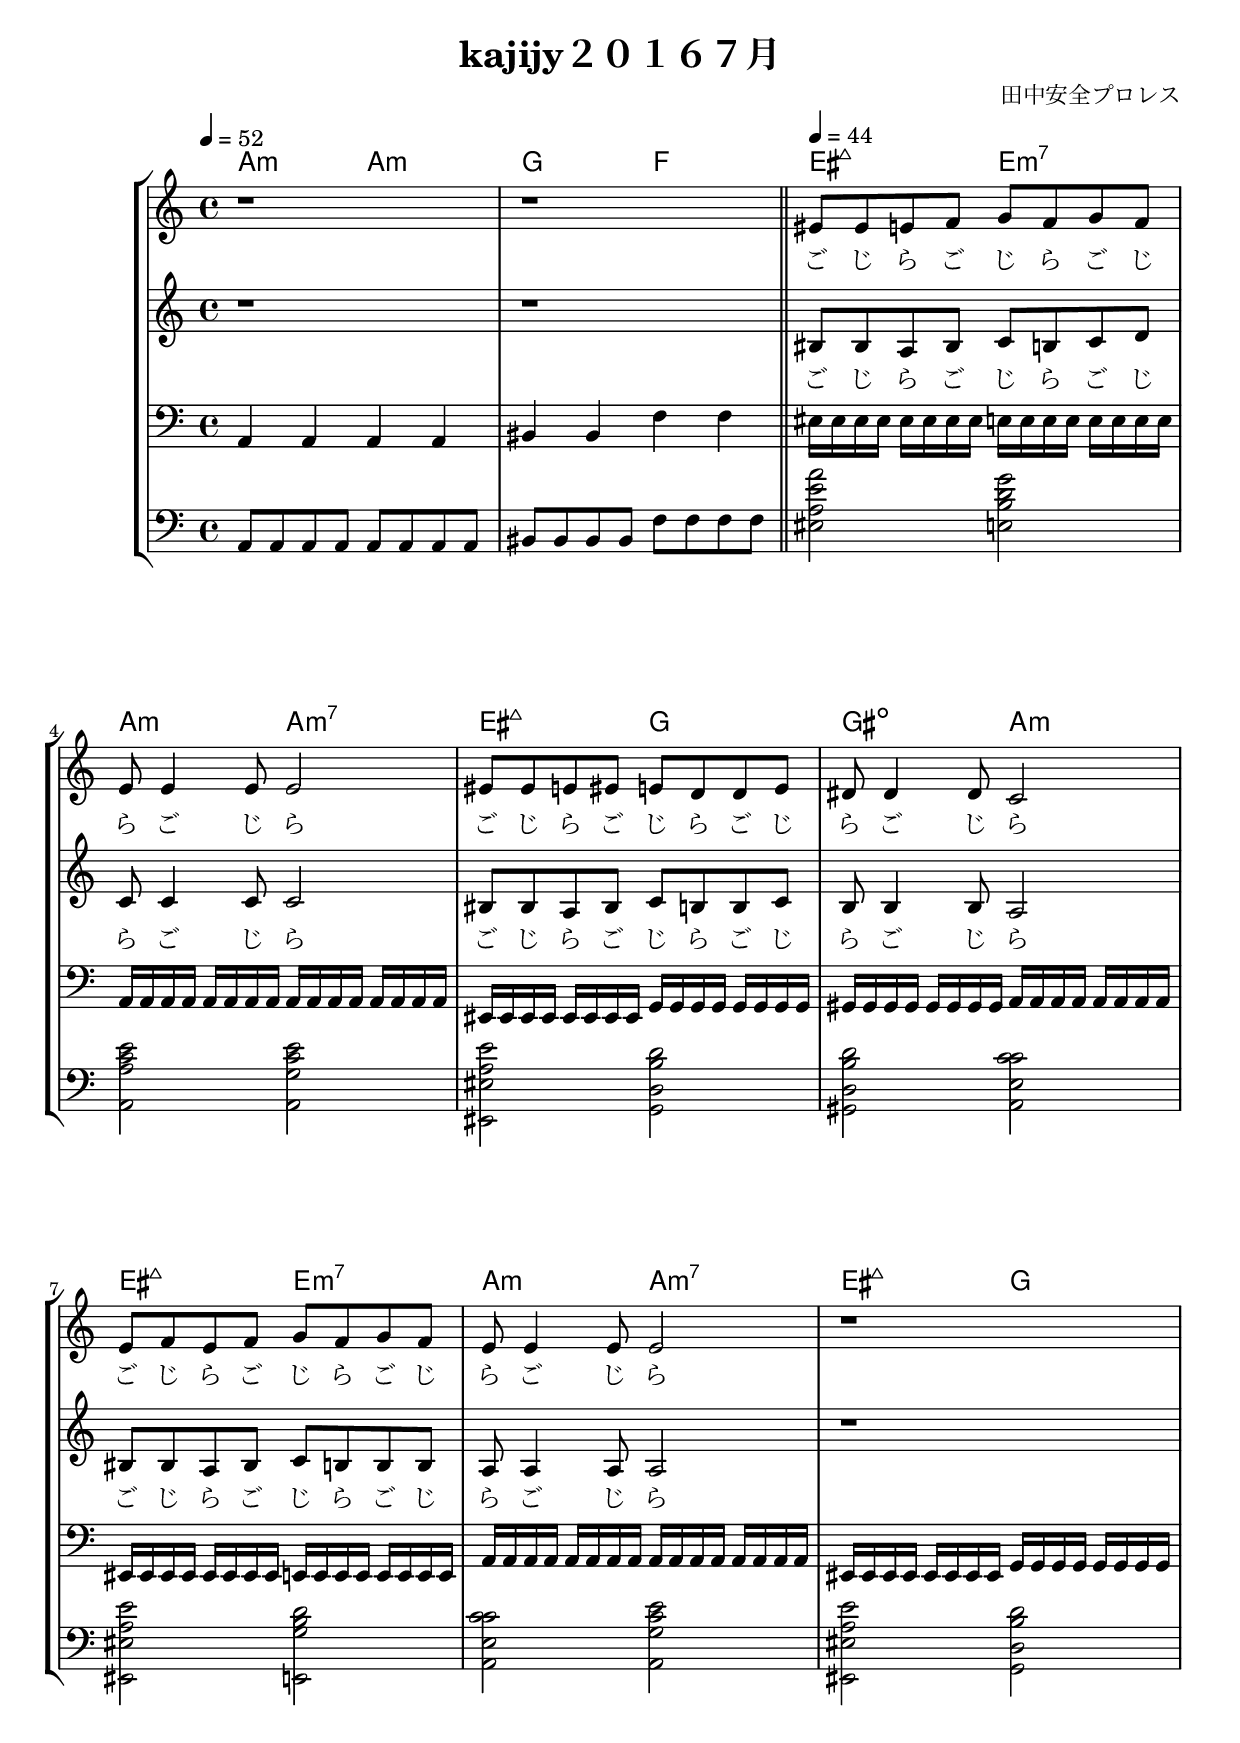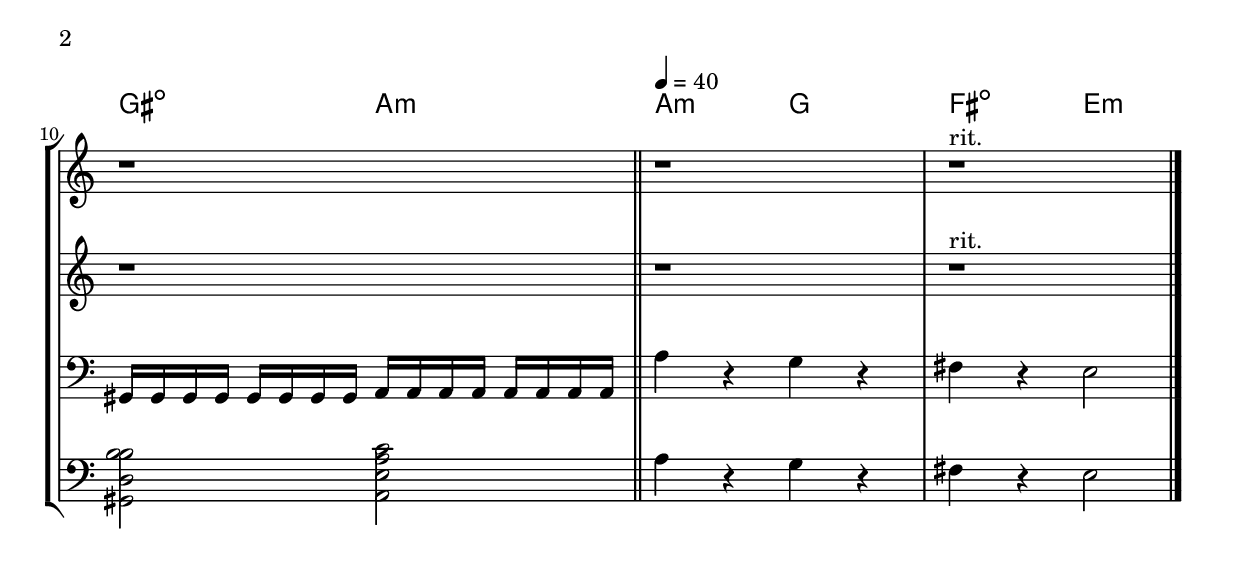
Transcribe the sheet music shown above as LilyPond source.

\version "2.12.1"

\header {
	title = \markup {kajijy２０１６７月}
	composer = \markup \center-column {田中安全プロレス}
}

harmony = \chordmode {
	a2:m a:m g f 

	eis:maj7 e:min7 a:m a:min7 eis:maj7 g gis:dim a:m eis:maj7 e:min7 a:m a:min7 eis:maj7 g gis:dim a:m 

	a:m g fis:dim e:m 
}

melody = {
	\key c \major
	\tempo 4 = 52
	r1 | r1   
	\set Staff.midiInstrument = #"Alto Sax"
		\tempo 4 = 44
eis'8  eis'8  e'8  f'8  g'8  f'8  g'8  f'8 
	e'8  e'4  e'8  e'2 
	eis'8  eis'8  e'8  eis'8  e'8  d'8  d'8  e'8 
	dis'8  dis'4  dis'8  c'2 
	e'8  f'8  e'8  f'8  g'8  f'8  g'8  f'8 
	e'8  e'4  e'8  e'2
	r1 r1 	\tempo 4 = 40
	r1 | r1^"rit." \bar "|."
}

words = \lyricmode {
	
	ご  じ  ら  ご  じ  ら  ご  じ  ら  ご  じ  ら  ご  じ  ら  ご  じ  ら  ご  じ  ら  ご  じ  ら  ご  じ  ら  ご  じ  ら  ご  じ  ら  ご  じ  ら  
	
}

secondmelody = {
	\key c \major
	\tempo 4 = 52
	r1 | r1   
	\set Staff.midiInstrument = #"Alto Sax"
		\tempo 4 = 44
bis8  bis8  a8  bis8  c'8  b8  c'8  d'8 
	c'8  c'4  c'8  c'2 
	bis8  bis8  a8  bis8  c'8  b8  b8  c'8 
	b8  b4  b8  a2 
	bis8  bis8  a8  bis8  c'8  b8  b8  b8 
	a8  a4  a8  a2
	r1 r1 	\tempo 4 = 40
	r1 | r1^"rit." \bar "|."
}

secondwords = \lyricmode {
	
	ご  じ  ら  ご  じ  ら  ご  じ  ら  ご  じ  ら  ご  じ  ら  ご  じ  ら  ご  じ  ら  ご  じ  ら  ご  じ  ら  ご  じ  ら  ご  じ  ら  ご  じ  ら  
	
}

tempochange = {
	\tempo 4 = 52
	r1 | r1 \bar "||"
	\tempo 4 = 44
	r1 | r1 | r1 | r1 | r1 | r1 | r1 | r1 \bar "||"
	\tempo 4 = 40
	r1 | \tempo 4 = 30 r2 \tempo 4 = 26 r2 \bar "|."
}

mainacc = {
	\clef bass
	\set Staff.midiInstrument = #"Alto Sax"
	\key c \major
	\tempo 4 = 52
	a,4 a,4
	a,4 a,4
	bis,4 bis,4
	f4 f4
	\bar "||"

	\set Staff.midiInstrument = #"Alto Sax"
	\tempo 4 = 44
	eis16 eis16 eis16 eis16 eis16 eis16 eis16 eis16
	e16 e16 e16 e16 e16 e16 e16 e16
	a,16 a,16 a,16 a,16 a,16 a,16 a,16 a,16
	a,16 a,16 a,16 a,16 a,16 a,16 a,16 a,16
	eis,16 eis,16 eis,16 eis,16 eis,16 eis,16 eis,16 eis,16
	g,16 g,16 g,16 g,16 g,16 g,16 g,16 g,16
	gis,16 gis,16 gis,16 gis,16 gis,16 gis,16 gis,16 gis,16
	a,16 a,16 a,16 a,16 a,16 a,16 a,16 a,16
	eis,16 eis,16 eis,16 eis,16 eis,16 eis,16 eis,16 eis,16
	e,16 e,16 e,16 e,16 e,16 e,16 e,16 e,16
	a,16 a,16 a,16 a,16 a,16 a,16 a,16 a,16
	a,16 a,16 a,16 a,16 a,16 a,16 a,16 a,16
	eis,16 eis,16 eis,16 eis,16 eis,16 eis,16 eis,16 eis,16
	g,16 g,16 g,16 g,16 g,16 g,16 g,16 g,16
	gis,16 gis,16 gis,16 gis,16 gis,16 gis,16 gis,16 gis,16
	a,16 a,16 a,16 a,16 a,16 a,16 a,16 a,16
	\bar "||"

	\set Staff.midiInstrument = #"Church organ"
	\tempo 4 = 40
	a4 r4
	g4 r4
	fis4 r4
	e2
	\bar "|."
}

subacc = {
	\clef bass
	\set Staff.midiInstrument = #"Shakuhachi"
	\key c \major
	\tempo 4 = 52
	a,8 a,8 a,8 a,8
	a,8 a,8 a,8 a,8
	bis,8 bis,8 bis,8 bis,8
	f8 f8 f8 f8
	\bar "||"

	\set Staff.midiInstrument = #"Alto Sax"
	\tempo 4 = 44
	<eis a e' a'>2
	<e b d' g'>2
	<a, a c' e'>2
	<a, g c' e'>2
	<eis, eis a e'>2
	<g, d b d'>2
	<gis, d b d'>2
	<a, e c' c'>2
	<eis, eis a e'>2
	<e, g b d'>2
	<a, e c' c'>2
	<a, g c' e'>2
	<eis, eis a e'>2
	<g, d b d'>2
	<gis, d b b>2
	<a, e a c'>2
	\bar "||"

	\set Staff.midiInstrument = #"Taiko Drum"
	\tempo 4 = 40
	a4 r4
	g4 r4
	fis4 r4
	e2
	\bar "|."
}

percA = {
	\drummode {
	cymr4 cymr4 cymr4 cymr4  |cymr4 cymr8 cymr16 cymr16 cymr4 cymr4  \bar "||"
	cymr4 cymr4 cymr4 cymr4  |cymr4 cymr8 cymr16 cymr16 cymr4 cymr4  |cymr4 cymr4 cymr4 cymr4  |cymr4 cymr2.  |cymr4 cymr4 cymr4 cymr4  |cymr4 cymr8 cymr16 cymr16 cymr4 cymr4  |cymr4 cymr4 cymr4 cymr4  |cymr4 cymr2.  \bar "||"
	bd2 r8 bd4 bd8  |bd4. bd8 bd2  \bar "|."
	}
}

percB = {
	\drummode {
	r2 sn2  |r2 sn2  \bar "||"
	r2 sn2  |r2 sn2  |r2 sn2  |r8 sn8 sn2.  |r2 sn2  |r2 sn2  |r2 sn2  |r8 sn8 sn2.  \bar "||"
	r4. ss4. ss4  |r4 ss4. ss4.  \bar "|."
	}
}

percC = {
	\drummode {
	bd2. r8 bd8  |bd2 r8 bd4.  \bar "||"
	bd2. r8 bd8  |bd2. r8 bd8  |bd2. r8 bd8  |bd4. bd8 bd4. bd8  |bd2. r8 bd8  |bd2. r8 bd8  |bd2. r8 bd8  |bd2 r8 bd4.  \bar "||"
	cymr8 cymr8 cymr8 cymr8 cymr8 cymr8 cymr8 cymr8  |cymr8 cymr8 cymr8 cymr8 cymr8 cymr8 cymr8 cymr8  \bar "|."
	}
}

percD = {
	\drummode {
	r1 |r8. tommh8. tommh2 r8  \bar "||"
	r1 |r1 |r1 |r2 r8 tommh8 tommh4  |r1 |r1 |r1 |r8. tommh8. tommh2 r8  \bar "||"
	r1 |r1 \bar "|."
	}
}

percE = {
	\drummode {
	r1 |r2. toml8 toml8  \bar "||"
	r1 |r1 |r1 |r2. r8 toml8  |r1 |r1 |r1 |r2. toml8 toml8  \bar "||"
	r1 |r1 \bar "|."
	}
}

percF = {
	\drummode {
	r1 |hho1  \bar "||"
	r1 |r1 |r1 |r1 |r1 |r1 |r1 |hho1  \bar "||"
	r1 | r1 \bar "|."
	}
}

\score {
	<<
		\new StaffGroup <<
			\new ChordNames {\harmony}
			\new Voice = "melody" {\melody}
			\new Lyrics \lyricsto "melody" \words
			\new Voice = "secondmelody" {\secondmelody}
			\new Lyrics \lyricsto "secondmelody" \secondwords
			\new Staff = "mainacc" {\mainacc}
			\new Staff = "subacc" {\subacc}
		>>
	>>
	\layout { }
}
